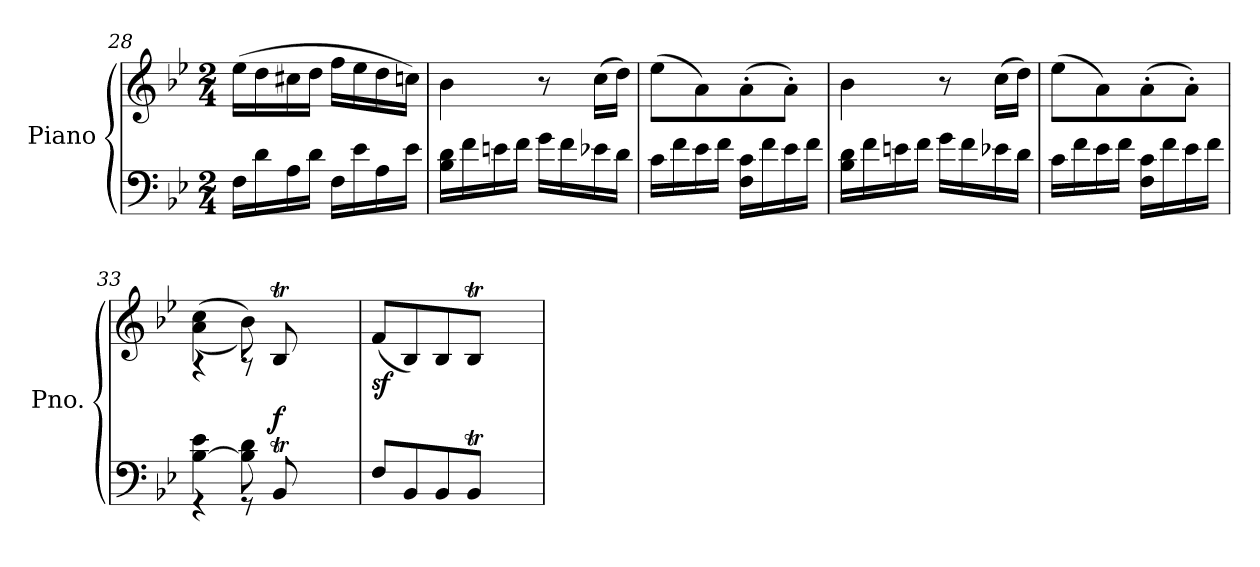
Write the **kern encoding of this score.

**kern	**kern	**dynam
*part1	*part1	*part1
*staff2	*staff1	*staff1/2
*I"Piano	*	*
*I'Pno.	*	*
*clefF4	*clefG2	*
*k[b-e-]	*k[b-e-]	*
*B-:	*B-:	*
*M2/4	*M2/4	*
=28	=28	=28
16F\LL	(>16ee-\LL	.
16d\	16dd\	.
16A\	16cc#X\	.
16d\JJ	16dd\JJ	.
16F\LL	16ff\LL	.
16e-\	16ee-\	.
16A\	16dd\	.
16e-\JJ	16ccn\JJ)	.
=29	=29	=29
16B-\ 16d\LL	4b-\	.
16f\	.	.
16en\	.	.
16f\JJ	.	.
16g\LL	8r	.
16f\	.	.
16e-X\	(>16cc\LL	.
16d\JJ	16dd\JJ)	.
=30	=30	=30
16c\LL	(>8ee-\L	.
16f\	.	.
16e-\	8a\)	.
16f\JJ	.	.
16F\ 16c\LL	(>8a'\	.
16f\	.	.
16e-\	8a'\J)	.
16f\JJ	.	.
=31	=31	=31
16B-\ 16d\LL	4b-\	.
16f\	.	.
16en\	.	.
16f\JJ	.	.
16g\LL	8r	.
16f\	.	.
16e-X\	(>16cc\LL	.
16d\JJ	16dd\JJ)	.
=32	=32	=32
16c\LL	(>8ee-\L	.
16f\	.	.
16e-\	8a\)	.
16f\JJ	.	.
16F\ 16c\LL	(>8a'\	.
16f\	.	.
16e-\	8a'\J)	.
16f\JJ	.	.
=33	=33	=33
*^	*^	*
[4B-\ 4e-\	4r	(>(>4a\ 4cc\	4r	.
8B-\] 8d\	8r	8b-\))	8r	.
!	!	!	!	!LO:DY:b
8BB-T/	32BB-LLLyy	8B-T/	32B-LLLyy	f
.	32Cyy	.	32cyy	.
.	32BB-yy	.	32B-yy	.
.	32CJJJyy	.	32cJJJyy	.
=34	=34	=34	=34	=34
!	!	!	!	!LO:DY:b
8F/L	4.ryy	(>8f/L	4.ryy	sf
8BB-/	.	8B-/)	.	.
8BB-/	.	8B-/	.	.
8BB-T/J	32BB-LLLyy	8B-T/J	32B-LLLyy	.
.	32Cyy	.	32cyy	.
.	32BB-yy	.	32B-yy	.
.	32CJJJyy	.	32cJJJyy	.
*v	*v	*	*	*
*	*v	*v	*
=	=	=
*-	*-	*-
